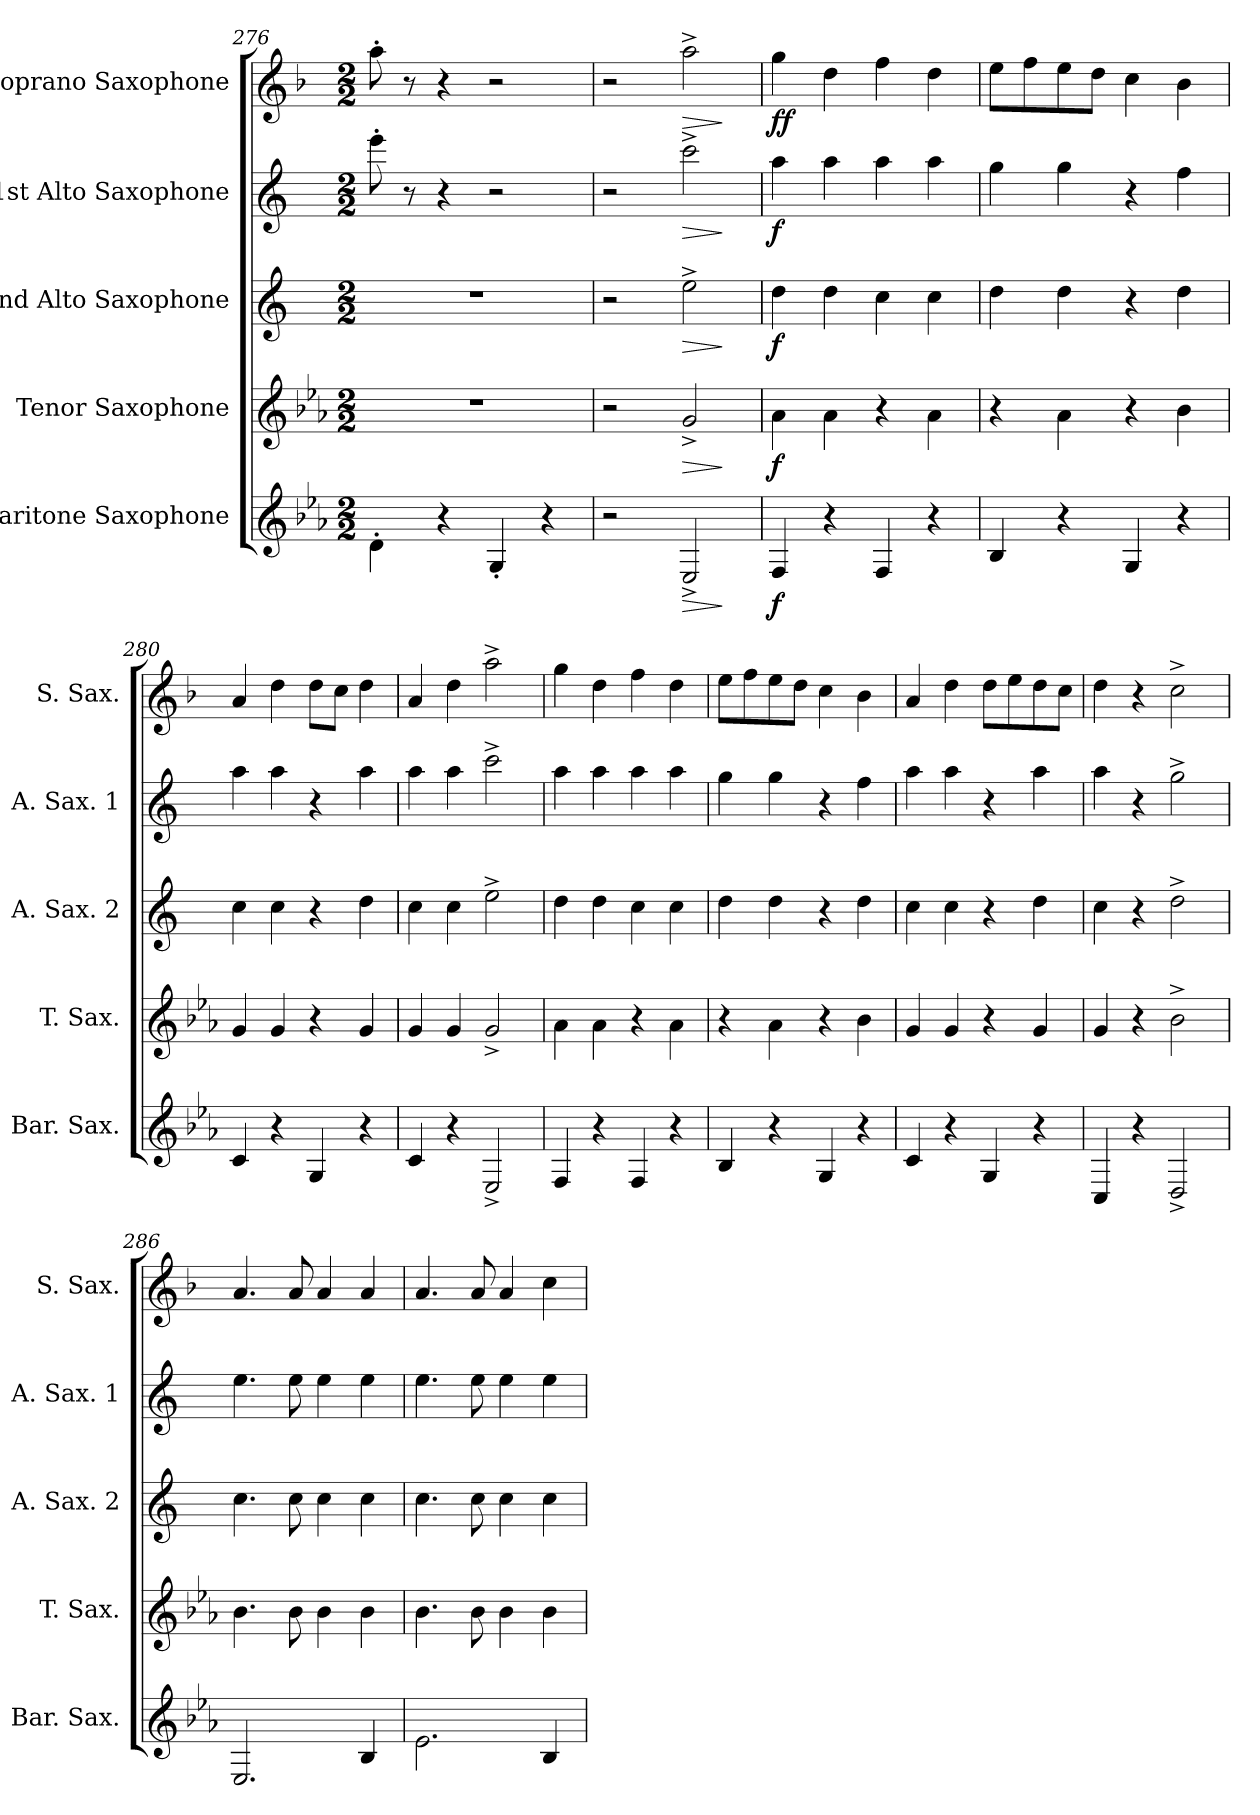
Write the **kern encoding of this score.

**kern	**dynam	**kern	**dynam	**kern	**dynam	**kern	**dynam	**kern	**dynam
*part5	*part5	*part4	*part4	*part3	*part3	*part2	*part2	*part1	*part1
*staff5	*staff5	*staff4	*staff4	*staff3	*staff3	*staff2	*staff2	*staff1	*staff1
*I"Baritone Saxophone	*	*I"Tenor Saxophone	*	*I"2nd Alto Saxophone	*	*I"1st Alto Saxophone	*	*I"Soprano Saxophone	*
*I'Bar. Sax.	*	*I'T. Sax.	*	*I'A. Sax. 2	*	*I'A. Sax. 1	*	*I'S. Sax.	*
*clefG2	*	*clefG2	*	*clefG2	*	*clefG2	*	*clefG2	*
*ITrd12c21	*	*ITrd8c14	*	*ITrd5c9	*	*ITrd5c9	*	*ITrd1c2	*
*k[b-e-a-]	*	*k[b-e-a-]	*	*k[b-e-a-]	*	*k[b-e-a-]	*	*k[b-e-a-]	*
*M2/2	*	*M2/2	*	*M2/2	*	*M2/2	*	*M2/2	*
=276	=276	=276	=276	=276	=276	=276	=276	=276	=276
4D'\	.	1r	.	1r	.	8gg'\	.	8gg'\	.
.	.	.	.	.	.	8r	.	8r	.
4r	.	.	.	.	.	4r	.	4r	.
4GG'/	.	.	.	.	.	2r	.	2r	.
4r	.	.	.	.	.	.	.	.	.
=277	=277	=277	=277	=277	=277	=277	=277	=277	=277
2r	.	2r	.	2r	.	2r	.	2r	.
!	!LO:HP:b	!	!LO:HP:b	!	!LO:HP:b	!	!LO:HP:b	!	!LO:HP:b
2EE-^/	>	2G^/	>	2g^\	>	2ee-^\	>	2gg^\	>
.	]	.	]	.	]	.	]	.	]
=278	=278	=278	=278	=278	=278	=278	=278	=278	=278
!	!LO:DY:b	!	!LO:DY:b	!	!LO:DY:b	!	!LO:DY:b	!	!LO:DY:b
4FF/	f	4A-\	f	4f\	f	4cc\	f	4ff\	ff
4r	.	4A-\	.	4f\	.	4cc\	.	4cc\	.
4FF/	.	4r	.	4e-\	.	4cc\	.	4ee-\	.
4r	.	4A-\	.	4e-\	.	4cc\	.	4cc\	.
=279	=279	=279	=279	=279	=279	=279	=279	=279	=279
4BB-/	.	4r	.	4f\	.	4b-\	.	8dd\L	.
.	.	.	.	.	.	.	.	8ee-\	.
4r	.	4A-\	.	4f\	.	4b-\	.	8dd\	.
.	.	.	.	.	.	.	.	8cc\J	.
4GG/	.	4r	.	4r	.	4r	.	4b-\	.
4r	.	4B-\	.	4f\	.	4a-\	.	4a-\	.
!!LO:PB:g=z
=280	=280	=280	=280	=280	=280	=280	=280	=280	=280
4C/	.	4G/	.	4e-\	.	4cc\	.	4g/	.
4r	.	4G/	.	4e-\	.	4cc\	.	4cc\	.
4GG/	.	4r	.	4r	.	4r	.	8cc\L	.
.	.	.	.	.	.	.	.	8b-\J	.
4r	.	4G/	.	4f\	.	4cc\	.	4cc\	.
=281	=281	=281	=281	=281	=281	=281	=281	=281	=281
4C/	.	4G/	.	4e-\	.	4cc\	.	4g/	.
4r	.	4G/	.	4e-\	.	4cc\	.	4cc\	.
2EE-^/	.	2G^/	.	2g^\	.	2ee-^\	.	2gg^\	.
=282	=282	=282	=282	=282	=282	=282	=282	=282	=282
4FF/	.	4A-\	.	4f\	.	4cc\	.	4ff\	.
4r	.	4A-\	.	4f\	.	4cc\	.	4cc\	.
4FF/	.	4r	.	4e-\	.	4cc\	.	4ee-\	.
4r	.	4A-\	.	4e-\	.	4cc\	.	4cc\	.
=283	=283	=283	=283	=283	=283	=283	=283	=283	=283
4BB-/	.	4r	.	4f\	.	4b-\	.	8dd\L	.
.	.	.	.	.	.	.	.	8ee-\	.
4r	.	4A-\	.	4f\	.	4b-\	.	8dd\	.
.	.	.	.	.	.	.	.	8cc\J	.
4GG/	.	4r	.	4r	.	4r	.	4b-\	.
4r	.	4B-\	.	4f\	.	4a-\	.	4a-\	.
=284	=284	=284	=284	=284	=284	=284	=284	=284	=284
4C/	.	4G/	.	4e-\	.	4cc\	.	4g/	.
4r	.	4G/	.	4e-\	.	4cc\	.	4cc\	.
4GG/	.	4r	.	4r	.	4r	.	8cc\L	.
.	.	.	.	.	.	.	.	8dd\	.
4r	.	4G/	.	4f\	.	4cc\	.	8cc\	.
.	.	.	.	.	.	.	.	8b-\J	.
=285	=285	=285	=285	=285	=285	=285	=285	=285	=285
4CC/	.	4G/	.	4e-\	.	4cc\	.	4cc\	.
4r	.	4r	.	4r	.	4r	.	4r	.
2DD^/	.	2B-^\	.	2f^\	.	2b-^\	.	2b-^\	.
=286	=286	=286	=286	=286	=286	=286	=286	=286	=286
2.EE-/	.	4.B-\	.	4.e-\	.	4.g\	.	4.g/	.
.	.	8B-\	.	8e-\	.	8g\	.	8g/	.
.	.	4B-\	.	4e-\	.	4g\	.	4g/	.
4BB-/	.	4B-\	.	4e-\	.	4g\	.	4g/	.
!!LO:LB:g=z
=287	=287	=287	=287	=287	=287	=287	=287	=287	=287
2.E-\	.	4.B-\	.	4.e-\	.	4.g\	.	4.g/	.
.	.	8B-\	.	8e-\	.	8g\	.	8g/	.
.	.	4B-\	.	4e-\	.	4g\	.	4g/	.
4BB-/	.	4B-\	.	4e-\	.	4g\	.	4b-\	.
=	=	=	=	=	=	=	=	=	=
*-	*-	*-	*-	*-	*-	*-	*-	*-	*-
